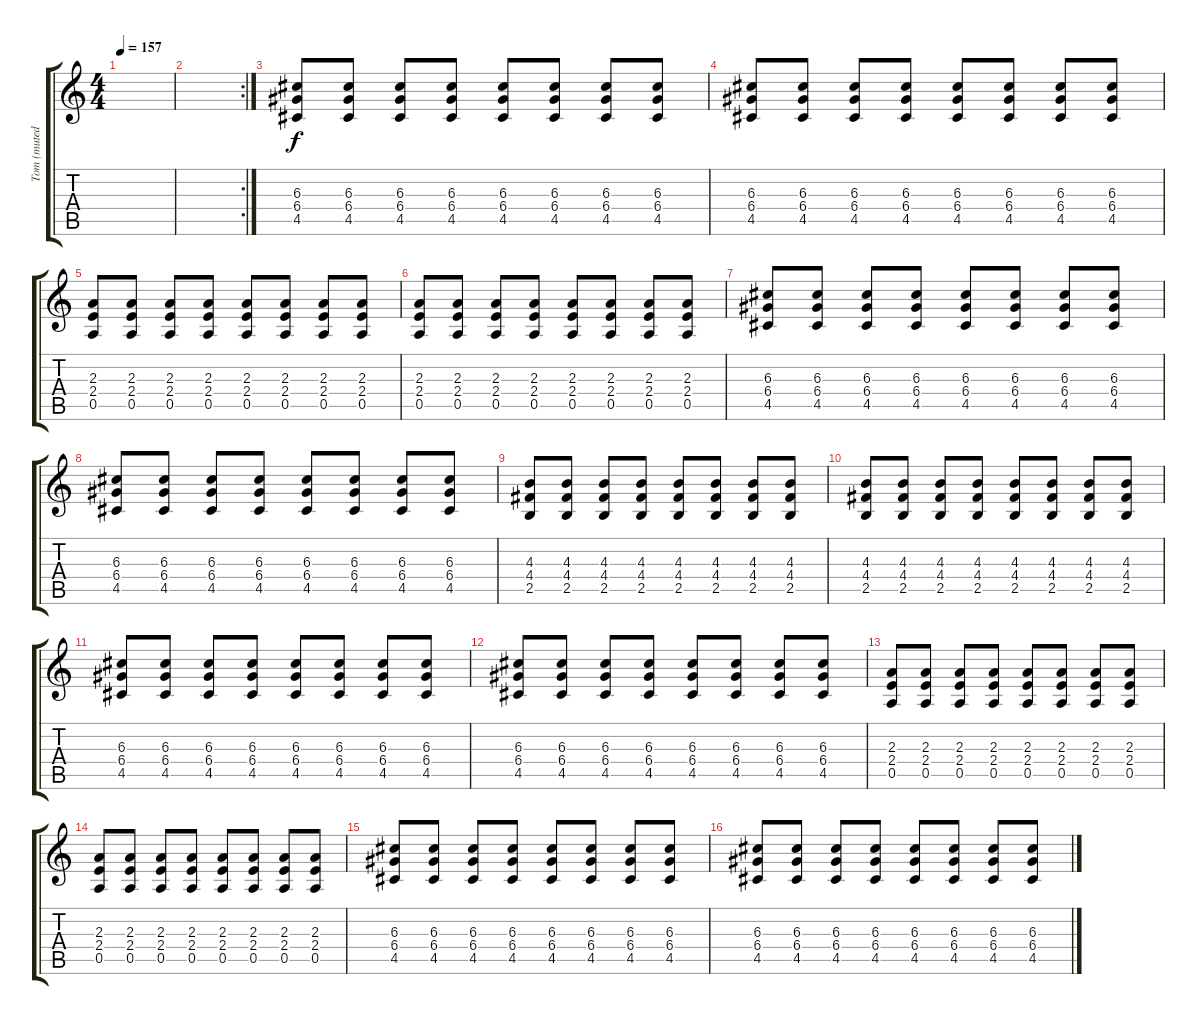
\track ("Tom (muted guitar)" "Tom (muted") {instrument electricguitarmuted}
\staff {score tabs}
\tuning (E4 B3 G3 D3 A2 E2) {hide}
\ts (4 4)
\tempo 157
\clef g2
\ks c
|
\rc 2
|
(6.3 6.4 4.5).8{instrument distortionguitar} (6.3 6.4 4.5).8 (6.3 6.4 4.5).8 (6.3 6.4 4.5).8 (6.3 6.4 4.5).8 (6.3 6.4 4.5).8 (6.3 6.4 4.5).8 (6.3 6.4 4.5).8 |
(6.3 6.4 4.5).8{instrument distortionguitar} (6.3 6.4 4.5).8 (6.3 6.4 4.5).8 (6.3 6.4 4.5).8 (6.3 6.4 4.5).8 (6.3 6.4 4.5).8 (6.3 6.4 4.5).8 (6.3 6.4 4.5).8 |
(2.3 2.4 0.5).8{instrument distortionguitar} (2.3 2.4 0.5).8 (2.3 2.4 0.5).8 (2.3 2.4 0.5).8 (2.3 2.4 0.5).8 (2.3 2.4 0.5).8 (2.3 2.4 0.5).8 (2.3 2.4 0.5).8 |
(2.3 2.4 0.5).8{instrument distortionguitar} (2.3 2.4 0.5).8 (2.3 2.4 0.5).8 (2.3 2.4 0.5).8 (2.3 2.4 0.5).8 (2.3 2.4 0.5).8 (2.3 2.4 0.5).8 (2.3 2.4 0.5).8 |
(6.3 6.4 4.5).8{instrument distortionguitar} (6.3 6.4 4.5).8 (6.3 6.4 4.5).8 (6.3 6.4 4.5).8 (6.3 6.4 4.5).8 (6.3 6.4 4.5).8 (6.3 6.4 4.5).8 (6.3 6.4 4.5).8 |
(6.3 6.4 4.5).8{instrument distortionguitar} (6.3 6.4 4.5).8 (6.3 6.4 4.5).8 (6.3 6.4 4.5).8 (6.3 6.4 4.5).8 (6.3 6.4 4.5).8 (6.3 6.4 4.5).8 (6.3 6.4 4.5).8 |
(4.3 4.4 2.5).8{instrument distortionguitar} (4.3 4.4 2.5).8 (4.3 4.4 2.5).8 (4.3 4.4 2.5).8 (4.3 4.4 2.5).8 (4.3 4.4 2.5).8 (4.3 4.4 2.5).8 (4.3 4.4 2.5).8 |
(4.3 4.4 2.5).8{instrument distortionguitar} (4.3 4.4 2.5).8 (4.3 4.4 2.5).8 (4.3 4.4 2.5).8 (4.3 4.4 2.5).8 (4.3 4.4 2.5).8 (4.3 4.4 2.5).8 (4.3 4.4 2.5).8 |
(6.3 6.4 4.5).8{instrument distortionguitar} (6.3 6.4 4.5).8 (6.3 6.4 4.5).8 (6.3 6.4 4.5).8 (6.3 6.4 4.5).8 (6.3 6.4 4.5).8 (6.3 6.4 4.5).8 (6.3 6.4 4.5).8 |
(6.3 6.4 4.5).8{instrument distortionguitar} (6.3 6.4 4.5).8 (6.3 6.4 4.5).8 (6.3 6.4 4.5).8 (6.3 6.4 4.5).8 (6.3 6.4 4.5).8 (6.3 6.4 4.5).8 (6.3 6.4 4.5).8 |
(2.3 2.4 0.5).8{instrument distortionguitar} (2.3 2.4 0.5).8 (2.3 2.4 0.5).8 (2.3 2.4 0.5).8 (2.3 2.4 0.5).8 (2.3 2.4 0.5).8 (2.3 2.4 0.5).8 (2.3 2.4 0.5).8 |
(2.3 2.4 0.5).8{instrument distortionguitar} (2.3 2.4 0.5).8 (2.3 2.4 0.5).8 (2.3 2.4 0.5).8 (2.3 2.4 0.5).8 (2.3 2.4 0.5).8 (2.3 2.4 0.5).8 (2.3 2.4 0.5).8 |
(6.3 6.4 4.5).8{instrument distortionguitar} (6.3 6.4 4.5).8 (6.3 6.4 4.5).8 (6.3 6.4 4.5).8 (6.3 6.4 4.5).8 (6.3 6.4 4.5).8 (6.3 6.4 4.5).8 (6.3 6.4 4.5).8 |
(6.3 6.4 4.5).8{instrument distortionguitar} (6.3 6.4 4.5).8 (6.3 6.4 4.5).8 (6.3 6.4 4.5).8 (6.3 6.4 4.5).8 (6.3 6.4 4.5).8 (6.3 6.4 4.5).8 (6.3 6.4 4.5).8
